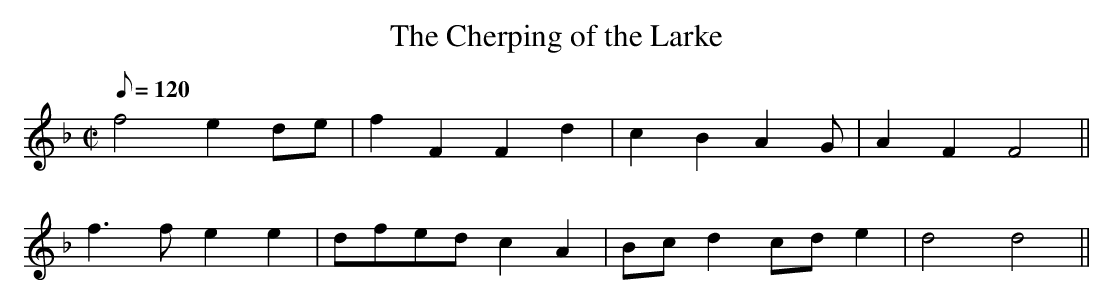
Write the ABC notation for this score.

X:1
T:The Cherping of the Larke
L:1/8
M:C|
Q:120
K:F
f4e2 de|f2F2F2d2|c2B2A2G|A2F2F4||
f3f e2e2| dfed c2 A2|Bcd2 cde2|d4 d4||
